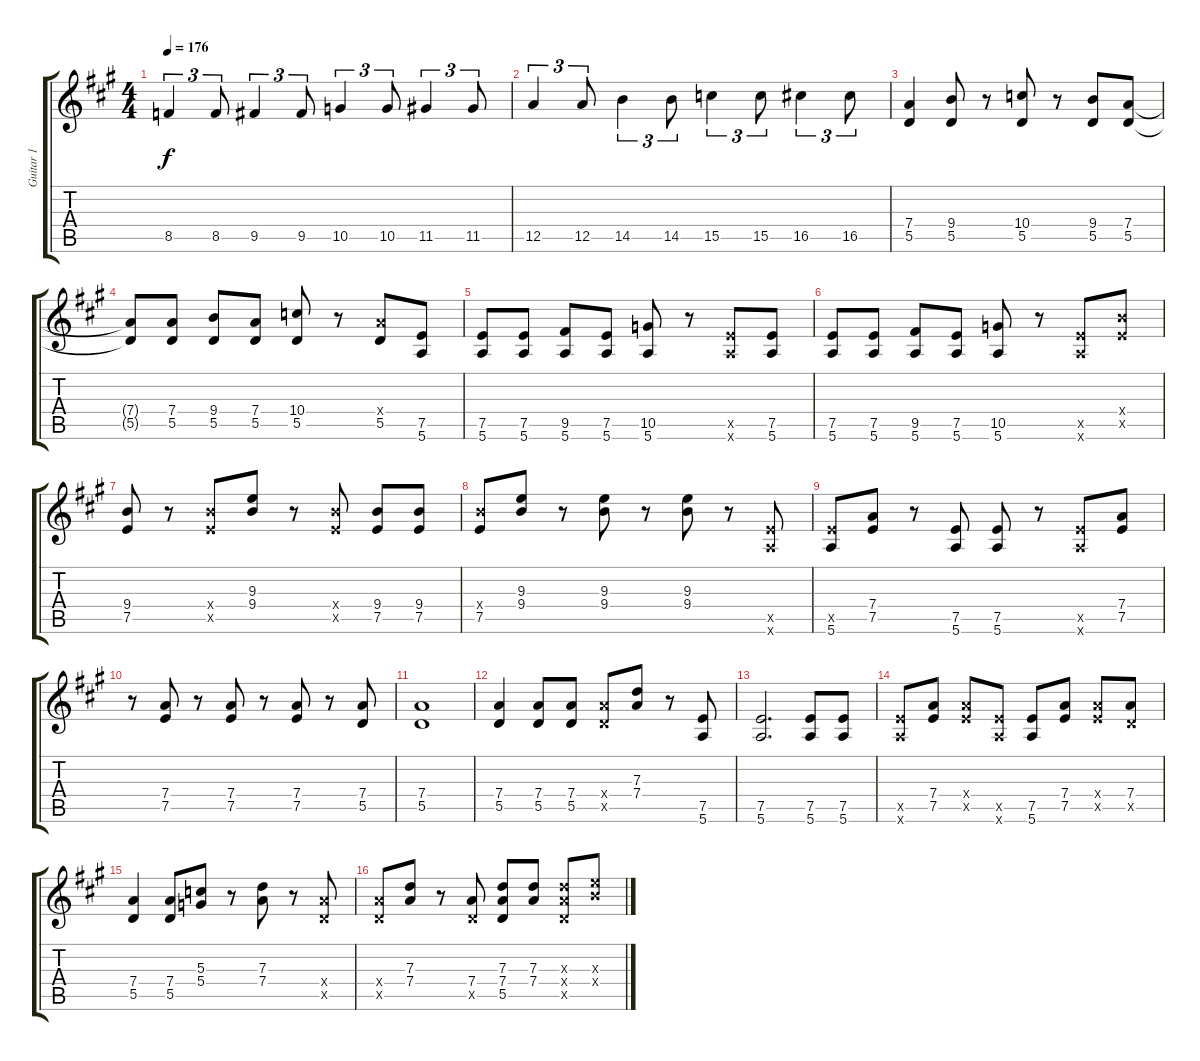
\track ("Guitar 1" "Guitar 1") {instrument distortionguitar}
\staff {score tabs}
\tuning (E4 B3 G3 D3 A2 E2) {hide}
\ts (4 4)
\tempo 176
\clef g2
\ks a
8.5.4{tu (3 2) dy f} 8.5.8{tu (3 2)} 9.5.4{tu (3 2)} 9.5.8{tu (3 2)} 10.5.4{tu (3 2)} 10.5.8{tu (3 2)} 11.5.4{tu (3 2)} 11.5.8{tu (3 2)} |
12.5.4{tu (3 2)} 12.5.8{tu (3 2)} 14.5.4{tu (3 2)} 14.5.8{tu (3 2)} 15.5.4{tu (3 2)} 15.5.8{tu (3 2)} 16.5.4{tu (3 2)} 16.5.8{tu (3 2)} |
(7.4 5.5).4 (9.4 5.5).8 r.8 (10.4 5.5).8 r.8 (9.4 5.5).8 (7.4 5.5).8 |
(7.4{t} 5.5{t}).8 (7.4 5.5).8 (9.4 5.5).8 (7.4 5.5).8 (10.4 5.5).8 r.8 (7.4{x} 5.5).8 (7.5 5.6).8 |
(7.5 5.6).8 (7.5 5.6).8 (9.5 5.6).8 (7.5 5.6).8 (10.5 5.6).8 r.8 (7.5{x} 5.6{x}).8 (7.5 5.6).8 |
(7.5 5.6).8 (7.5 5.6).8 (9.5 5.6).8 (7.5 5.6).8 (10.5 5.6).8 r.8 (7.5{x} 5.6{x}).8 (9.4{x} 7.5{x}).8 |
(9.4 7.5).8 r.8 (9.4{x} 7.5{x}).8 (9.3 9.4).8 r.8 (9.4{x} 7.5{x}).8 (9.4 7.5).8 (9.4 7.5).8 |
(9.4{x} 7.5).8 (9.3 9.4).8 r.8 (9.3 9.4).8 r.8 (9.3 9.4).8 r.8 (7.5{x} 5.6{x}).8 |
(7.5{x} 5.6).8 (7.4 7.5).8 r.8 (7.5 5.6).8 (7.5 5.6).8 r.8 (7.5{x} 5.6{x}).8 (7.4 7.5).8 |
r.8 (7.4 7.5).8 r.8 (7.4 7.5).8 r.8 (7.4 7.5).8 r.8 (7.4 5.5).8 |
(7.4 5.5).1 |
(7.4 5.5).4 (7.4 5.5).8 (7.4 5.5).8 (7.4{x} 5.5{x}).8 (7.3 7.4).8 r.8 (7.5 5.6).8 |
(7.5 5.6).2{d} (7.5 5.6).8 (7.5 5.6).8 |
(7.5{x} 5.6{x}).8 (7.4 7.5).8 (7.4{x} 7.5{x}).8 (7.5{x} 5.6{x}).8 (7.5 5.6).8 (7.4 7.5).8 (7.4{x} 7.5{x}).8 (7.4 5.5{x}).8 |
(7.4 5.5).4 (7.4 5.5).8 (5.3 5.4).8 r.8 (7.3 7.4).8 r.8 (7.4{x} 5.5{x}).8 |
(7.4{x} 5.5{x}).8 (7.3 7.4).8 r.8 (7.4 5.5{x}).8 (7.3 7.4 5.5).8 (7.3 7.4).8 (7.3{x} 7.4{x} 5.5{x}).8 (9.3{x} 9.4{x}).8
